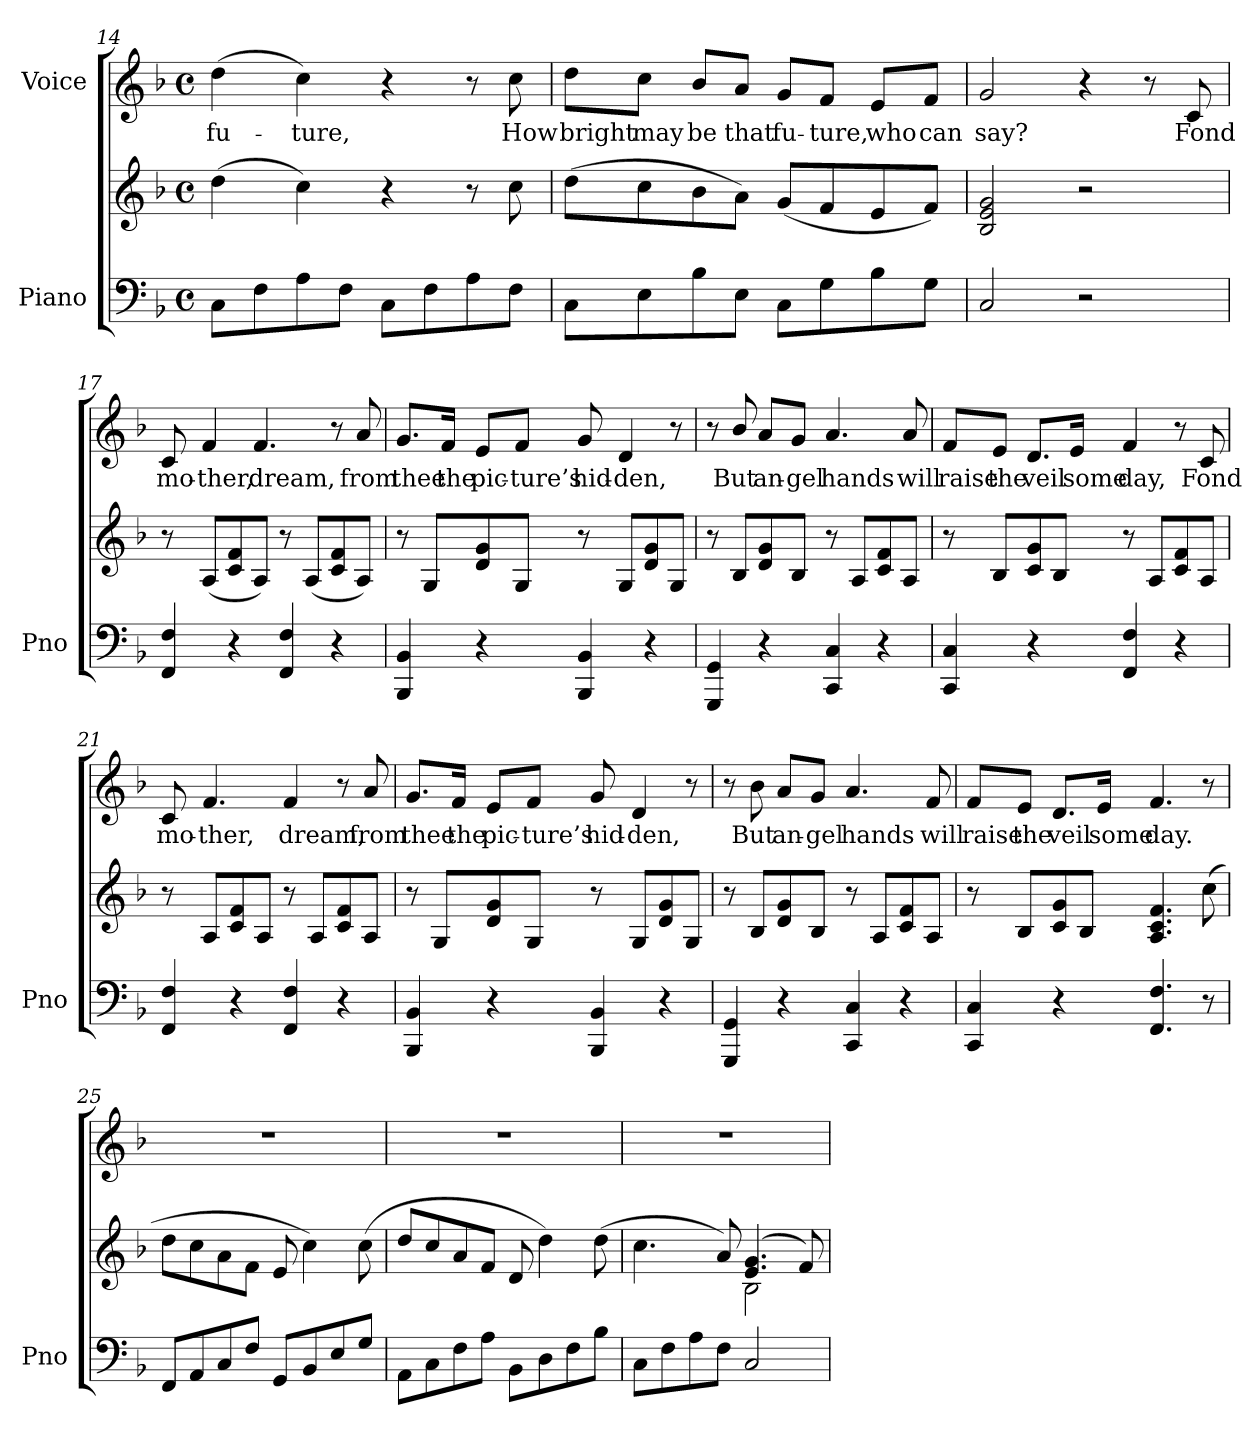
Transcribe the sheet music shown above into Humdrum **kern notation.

**kern	**kern	**kern	**text
*part2	*part2	*part1	*part1
*staff3	*staff2	*staff1	*staff1
*I"Piano	*	*I"Voice	*
*I'Pno	*	*	*
*clefF4	*clefG2	*clefG2	*
*k[b-]	*k[b-]	*k[b-]	*
*M4/4	*M4/4	*M4/4	*
*met(c)	*met(c)	*met(c)	*
=14	=14	=14	=14
8C\L	(4dd\	(4dd\	fu-
8F\	.	.	.
8A\	4cc\)	4cc\)	-ture,
8F\J	.	.	.
8C\L	4r	4r	.
8F\	.	.	.
8A\	8r	8r	.
8F\J	8cc\	8cc\	How
=15	=15	=15	=15
8C\L	(8dd\L	8dd\L	bright
8E\	8cc\	8cc\J	may
8B-\	8b-\	8b-/L	be
8E\J	8a\J)	8a/J	that
8C\L	(8g/L	8g/L	fu-
8G\	8f/	8f/J	-ture,
8B-\	8e/	8e/L	who
8G\J	8f/J)	8f/J	can
=16	=16	=16	=16
2C/	2B-/ 2e/ 2g/	2g/	say?
2r	2r	4r	.
.	.	8r	.
.	.	8c/	Fond
=17	=17	=17	=17
4FF/ 4F/	8r	8c/	mo-
.	(8A/L	4f/	-ther,
4r	8c/ 8f/	.	.
.	8A/J)	4.f/	dream,
4FF/ 4F/	8r	.	.
.	(8A/L	.	.
4r	8c/ 8f/	8r	.
.	8A/J)	8a/	from
=18	=18	=18	=18
4BBB-/ 4BB-/	8r	8.g/L	thee
.	8G/L	.	.
.	.	16f/Jk	the
4r	8d/ 8g/	8e/L	pic-
.	8G/J	8f/J	-ture’s
4BBB-/ 4BB-/	8r	8g/	hid-
.	8G/L	4d/	-den,
4r	8d/ 8g/	.	.
.	8G/J	8r	.
=19	=19	=19	=19
4GGG/ 4GG/	8r	8r	.
.	8B-/L	8b-/	But
4r	8d/ 8g/	8a/L	an-
.	8B-/J	8g/J	-gel
4CC/ 4C/	8r	4.a/	hands
.	8A/L	.	.
4r	8c/ 8f/	.	.
.	8A/J	8a/	will
=20	=20	=20	=20
4CC/ 4C/	8r	8f/L	raise
.	8B-/L	8e/J	the
4r	8c/ 8g/	8.d/L	veil
.	8B-/J	.	.
.	.	16e/Jk	some
4FF/ 4F/	8r	4f/	day,
.	8A/L	.	.
4r	8c/ 8f/	8r	.
.	8A/J	8c/	Fond
=21	=21	=21	=21
4FF/ 4F/	8r	8c/	mo-
.	8A/L	4.f/	-ther,
4r	8c/ 8f/	.	.
.	8A/J	.	.
4FF/ 4F/	8r	4f/	dream,
.	8A/L	.	.
4r	8c/ 8f/	8r	.
.	8A/J	8a/	from
=22	=22	=22	=22
4BBB-/ 4BB-/	8r	8.g/L	thee
.	8G/L	.	.
.	.	16f/Jk	the
4r	8d/ 8g/	8e/L	pic-
.	8G/J	8f/J	-ture’s
4BBB-/ 4BB-/	8r	8g/	hid-
.	8G/L	4d/	-den,
4r	8d/ 8g/	.	.
.	8G/J	8r	.
=23	=23	=23	=23
4GGG/ 4GG/	8r	8r	.
.	8B-/L	8b-\	But
4r	8d/ 8g/	8a/L	an-
.	8B-/J	8g/J	-gel
4CC/ 4C/	8r	4.a/	hands
.	8A/L	.	.
4r	8c/ 8f/	.	.
.	8A/J	8f/	will
=24	=24	=24	=24
4CC/ 4C/	8r	8f/L	raise
.	8B-/L	8e/J	the
4r	8c/ 8g/	8.d/L	veil
.	8B-/J	.	.
.	.	16e/Jk	some
4.FF/ 4.F/	4.A/ 4.c/ 4.f/	4.f/	day.
8r	(8cc\	8r	.
=25	=25	=25	=25
8FF/L	8dd\L	1r	.
8AA/	8cc\	.	.
8C/	8a\	.	.
8F/J	8f\J	.	.
8GG/L	8e/	.	.
8BB-/	4cc\)	.	.
8E/	.	.	.
8G/J	(8cc\	.	.
=26	=26	=26	=26
8AA\L	8dd/L	1r	.
8C\	8cc/	.	.
8F\	8a/	.	.
8A\J	8f/J	.	.
8BB-\L	8d/	.	.
8D\	4dd\)	.	.
8F\	.	.	.
8B-\J	(8dd\	.	.
=27	=27	=27	=27
*	*^	*	*
8C\L	4.cc\	2ryy	1r	.
8F\	.	.	.	.
8A\	.	.	.	.
8F\J	8a/)	.	.	.
2C/	(4.e/ 4.g/	2B-\	.	.
.	8f/)	.	.	.
*	*v	*v	*	*
=	=	=	=
*-	*-	*-	*-
